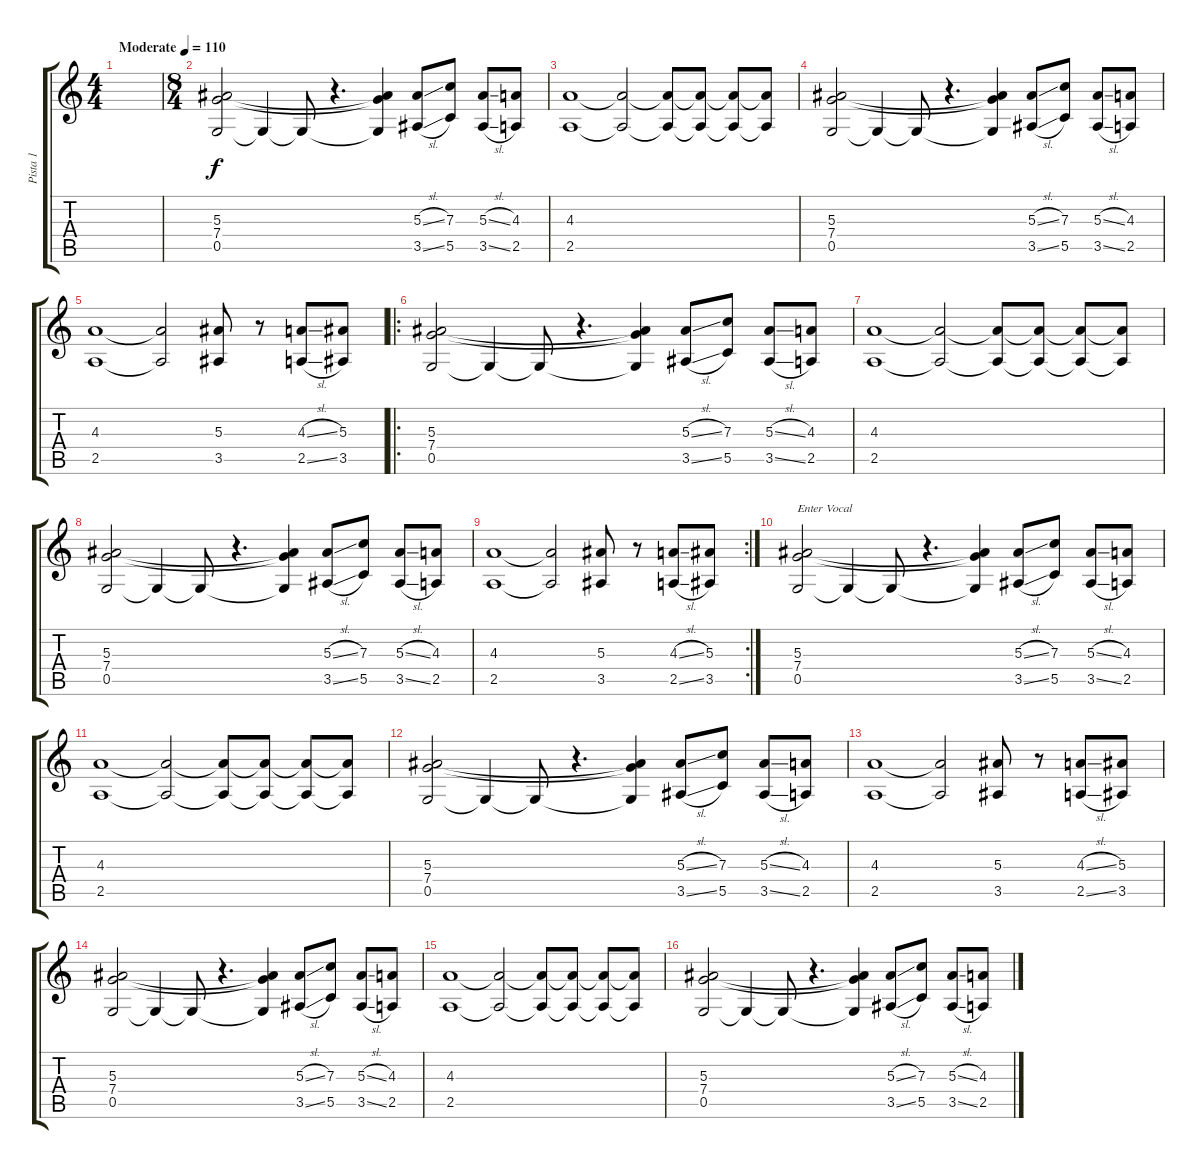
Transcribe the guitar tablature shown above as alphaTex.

\track ("Pista 1" "Pista 1") {instrument acousticguitarsteel}
\staff {score tabs}
\tuning (D4 A3 F3 C3 G2 D2) {hide}
\ts (4 4)
\tempo (110 "Moderate")
\clef g2
\ks c
|
\ts (8 4)
(5.3 7.4 0.5).2 0.5{t}.4 0.5{t}.8 r.4{d} (5.3{t} 7.4{t} 0.5{t}).4 (5.3{sl} 3.5{sl}).8 (7.3 5.5).8 (5.3{sl} 3.5{sl}).8 (4.3 2.5).8 |
(4.3 2.5).1 (4.3{t} 2.5{t}).2 (4.3{t} 2.5{t}).8 (4.3{t} 2.5{t}).8 (4.3{t} 2.5{t}).8 (4.3{t} 2.5{t}).8 |
(5.3 7.4 0.5).2 0.5{t}.4 0.5{t}.8 r.4{d} (5.3{t} 7.4{t} 0.5{t}).4 (5.3{sl} 3.5{sl}).8 (7.3 5.5).8 (5.3{sl} 3.5{sl}).8 (4.3 2.5).8 |
(4.3 2.5).1 (4.3{t} 2.5{t}).2 (5.3 3.5).8 r.8 (4.3{sl} 2.5{sl}).8 (5.3 3.5).8 |
\ro
(5.3 7.4 0.5).2 0.5{t}.4 0.5{t}.8 r.4{d} (5.3{t} 7.4{t} 0.5{t}).4 (5.3{sl} 3.5{sl}).8 (7.3 5.5).8 (5.3{sl} 3.5{sl}).8 (4.3 2.5).8 |
(4.3 2.5).1 (4.3{t} 2.5{t}).2 (4.3{t} 2.5{t}).8 (4.3{t} 2.5{t}).8 (4.3{t} 2.5{t}).8 (4.3{t} 2.5{t}).8 |
(5.3 7.4 0.5).2 0.5{t}.4 0.5{t}.8 r.4{d} (5.3{t} 7.4{t} 0.5{t}).4 (5.3{sl} 3.5{sl}).8 (7.3 5.5).8 (5.3{sl} 3.5{sl}).8 (4.3 2.5).8 |
\rc 2
(4.3 2.5).1 (4.3{t} 2.5{t}).2 (5.3 3.5).8 r.8 (4.3{sl} 2.5{sl}).8 (5.3 3.5).8 |
(5.3 7.4 0.5).2{txt "Enter Vocal"} 0.5{t}.4 0.5{t}.8 r.4{d} (5.3{t} 7.4{t} 0.5{t}).4 (5.3{sl} 3.5{sl}).8 (7.3 5.5).8 (5.3{sl} 3.5{sl}).8 (4.3 2.5).8 |
(4.3 2.5).1 (4.3{t} 2.5{t}).2 (4.3{t} 2.5{t}).8 (4.3{t} 2.5{t}).8 (4.3{t} 2.5{t}).8 (4.3{t} 2.5{t}).8 |
(5.3 7.4 0.5).2 0.5{t}.4 0.5{t}.8 r.4{d} (5.3{t} 7.4{t} 0.5{t}).4 (5.3{sl} 3.5{sl}).8 (7.3 5.5).8 (5.3{sl} 3.5{sl}).8 (4.3 2.5).8 |
(4.3 2.5).1 (4.3{t} 2.5{t}).2 (5.3 3.5).8 r.8 (4.3{sl} 2.5{sl}).8 (5.3 3.5).8 |
(5.3 7.4 0.5).2 0.5{t}.4 0.5{t}.8 r.4{d} (5.3{t} 7.4{t} 0.5{t}).4 (5.3{sl} 3.5{sl}).8 (7.3 5.5).8 (5.3{sl} 3.5{sl}).8 (4.3 2.5).8 |
(4.3 2.5).1 (4.3{t} 2.5{t}).2 (4.3{t} 2.5{t}).8 (4.3{t} 2.5{t}).8 (4.3{t} 2.5{t}).8 (4.3{t} 2.5{t}).8 |
(5.3 7.4 0.5).2 0.5{t}.4 0.5{t}.8 r.4{d} (5.3{t} 7.4{t} 0.5{t}).4 (5.3{sl} 3.5{sl}).8 (7.3 5.5).8 (5.3{sl} 3.5{sl}).8 (4.3 2.5).8
